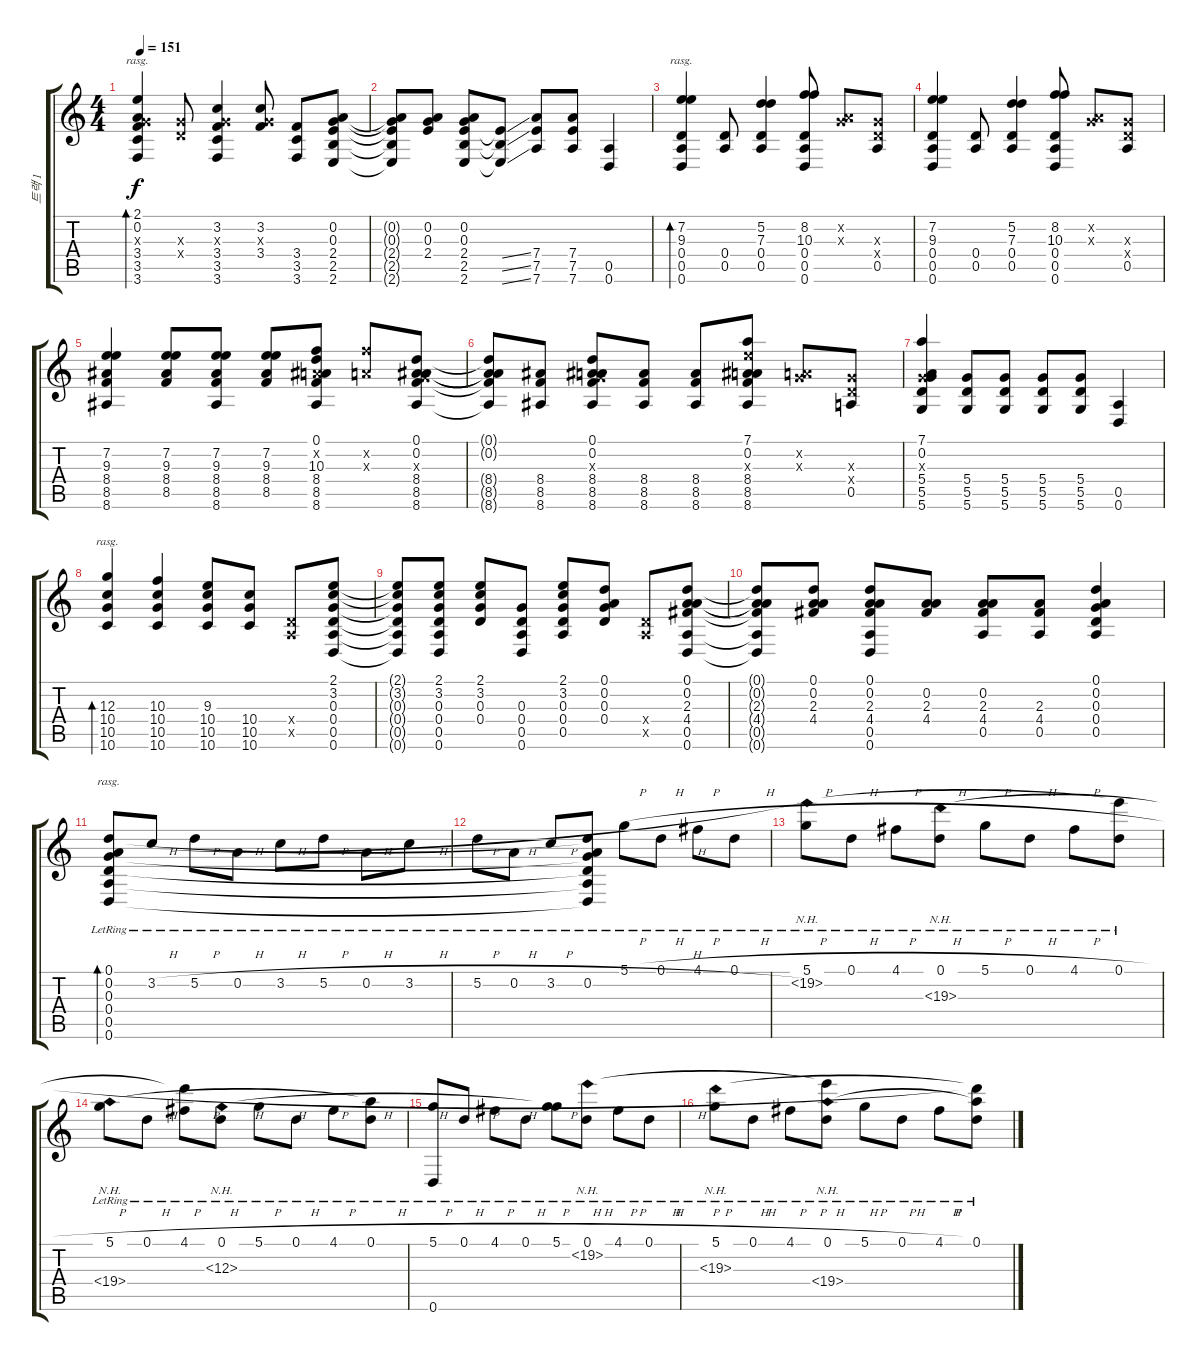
\track ("트랙 1" "트랙 1") {instrument acousticguitarsteel}
\staff {score tabs}
\tuning (D4 A3 G3 D3 A2 D2) {hide}
\ts (4 4)
\tempo 151
\clef g2
\ks c
(2.1 0.2 0.3{x} 3.4 3.5 3.6).4{bd 60 rasg ii dy f} (0.3{x} 0.4{x}).8 (3.2 0.3{x} 3.4 3.5 3.6).4 (3.2 0.3{x} 3.4).8 (3.4 3.5 3.6).8 (0.2 0.3 2.4 2.5 2.6).8 |
(0.2{t} 0.3{t} 2.4{t} 2.5{t} 2.6{t}).8 (0.2 0.3 2.4).8 (0.2 0.3 2.4 2.5 2.6).8 (2.4{ss t} 2.5{ss t} 2.6{ss t}).8 (7.4 7.5 7.6).8 (7.4 7.5 7.6).8 (0.5 0.6).4 |
(7.2 9.3 0.4 0.5 0.6).4{bd 120 rasg ii} (0.4 0.5).8 (5.2 7.3 0.4 0.5).4 (8.2 10.3 0.4 0.5 0.6).8 (0.2{x} 0.3{x}).8 (0.3{x} 0.4{x} 0.5).8 |
(7.2 9.3 0.4 0.5 0.6).4 (0.4 0.5).8 (5.2 7.3 0.4 0.5).4 (8.2 10.3 0.4 0.5 0.6).8 (0.2{x} 0.3{x}).8 (0.3{x} 0.4{x} 0.5).8 |
(7.2 9.3 8.4 8.5 8.6).4 (7.2 9.3 8.4 8.5).8 (7.2 9.3 8.4 8.5 8.6).8 (7.2 9.3 8.4 8.5).8 (0.1 0.2{x} 10.3 8.4 8.5 8.6).8 (0.2{x} 10.3{x}).8 (0.1 0.2 0.3{x} 8.4 8.5 8.6).8 |
(0.1{t} 0.2{t} 8.4{t} 8.5{t} 8.6{t}).8 (8.4 8.5 8.6).8 (0.1 0.2 0.3{x} 8.4 8.5 8.6).8 (8.4 8.5 8.6).8 (8.4 8.5 8.6).8 (7.1 0.2 9.3{x} 8.4 8.5 8.6).8 (0.2{x} 0.3{x}).8 (0.3{x} 0.4{x} 0.5).8 |
(7.1 0.2 0.3{x} 5.4 5.5 5.6).4 (5.4 5.5 5.6).8 (5.4 5.5 5.6).8 (5.4 5.5 5.6).8 (5.4 5.5 5.6).8 (0.5 0.6).4 |
(12.3 10.4 10.5 10.6).4{bd 240 rasg ii} (10.3 10.4 10.5 10.6).4 (9.3 10.4 10.5 10.6).8 (10.4 10.5 10.6).8 (0.4{x} 0.5{x}).8 (2.1 3.2 0.3 0.4 0.5 0.6).8 |
(2.1{t} 3.2{t} 0.3{t} 0.4{t} 0.5{t} 0.6{t}).8 (2.1 3.2 0.3 0.4 0.5 0.6).8 (2.1 3.2 0.3 0.4).8 (0.3 0.4 0.5 0.6).8 (2.1 3.2 0.3 0.4 0.5).8 (0.1 0.2 0.3 0.4).8 (0.4{x} 0.5{x}).8 (0.1 0.2 2.3 4.4 0.5 0.6).8 |
(0.1{t} 0.2{t} 2.3{t} 4.4{t} 0.5{t} 0.6{t}).8 (0.1 0.2 2.3 4.4).8 (0.1 0.2 2.3 4.4 0.5 0.6).8 (0.2 2.3 4.4).8 (0.2 2.3 4.4 0.5).8 (2.3 4.4 0.5).8 (0.1 0.2 0.3 0.4 0.5).4 |
(0.1{lr} 0.2{lr} 0.3{lr} 0.4{lr} 0.5{lr} 0.6{lr}).8{bd 240 rasg ii} 3.2{h lr}.8 5.2{h lr}.8 0.2{h lr}.8 3.2{h lr}.8 5.2{h lr}.8 0.2{h lr}.8 3.2{h lr}.8 |
5.2{h lr}.8 0.2{h lr}.8 3.2{h lr}.8 (0.1{t} 0.2{h lr} 0.3{t} 0.4{t} 0.5{t} 0.6{t}).8 5.1{h lr}.8 0.1{h lr}.8 4.1{h lr}.8 0.1{h lr}.8 |
(5.1{h lr} 19.2{nh lr}).8 0.1{h lr}.8 4.1{h lr}.8 (0.1{h lr} 19.3{nh lr}).8 5.1{h lr}.8 0.1{h lr}.8 4.1{h lr}.8 (0.1{h lr} 19.2{t}).8 |
(5.1{h lr} 19.4{nh lr}).8 0.1{h lr}.8 (4.1{h lr} 19.3{t}).8 (0.1{h lr} 12.3{nh lr}).8 5.1{h lr}.8 0.1{h lr}.8 4.1{h lr}.8 (0.1{h lr} 19.4{t}).8 |
(5.1{h lr} 0.6{lr}).8 0.1{h lr}.8 4.1{h lr}.8 0.1{h lr}.8 (5.1{h lr} 12.3{t}).8 (0.1{h lr} 19.2{nh lr}).8 4.1{h lr}.8 0.1{h lr}.8 |
(5.1{h lr} 19.3{nh lr}).8 0.1{h lr}.8 4.1{h lr}.8 (0.1{h lr} 19.2{t} 19.4{nh lr}).8 5.1{h lr}.8 0.1{h lr}.8 4.1{h lr}.8 (0.1{h lr} 19.3{t} 19.4{t}).8
